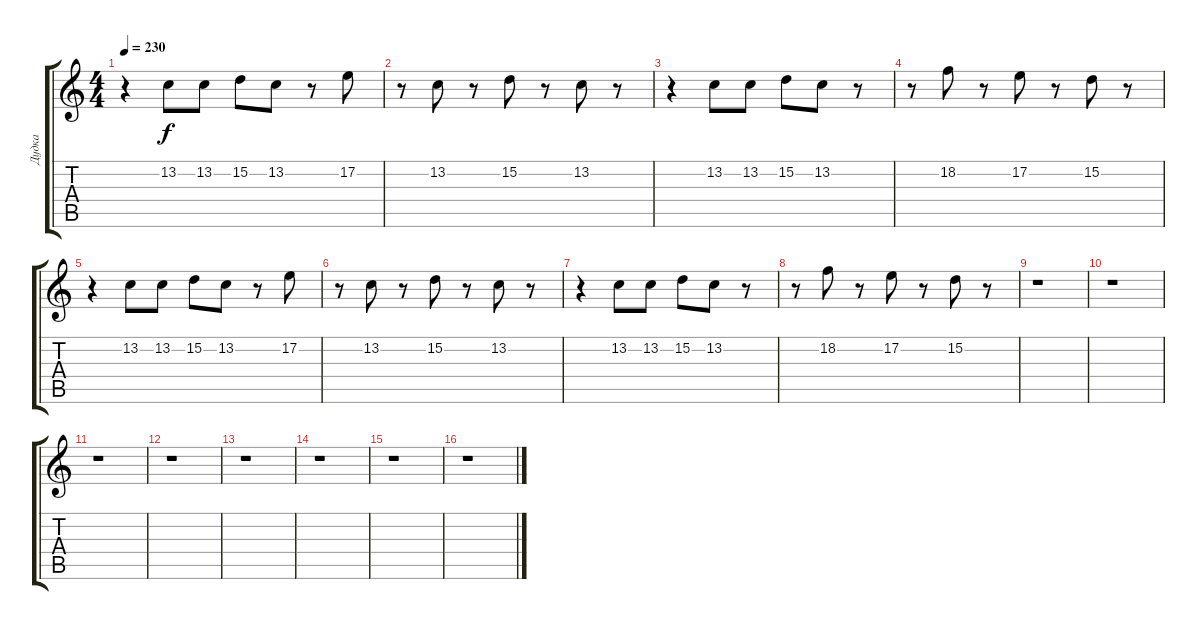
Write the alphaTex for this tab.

\track ("Дудка" "Дудка") {instrument trombone}
\staff {score tabs}
\tuning (E4 B3 G3 D3 A2 E2) {hide}
\ts (4 4)
\tempo 230
\clef g2
\ks c
r.4{dy f} 13.2.8 13.2.8 15.2.8 13.2.8 r.8 17.2.8 |
r.8 13.2.8 r.8 15.2.8 r.8 13.2.8 r.8 |
r.4 13.2.8 13.2.8 15.2.8 13.2.8 r.8 |
r.8 18.2.8 r.8 17.2.8 r.8 15.2.8 r.8 |
r.4 13.2.8 13.2.8 15.2.8 13.2.8 r.8 17.2.8 |
r.8 13.2.8 r.8 15.2.8 r.8 13.2.8 r.8 |
r.4 13.2.8 13.2.8 15.2.8 13.2.8 r.8 |
r.8 18.2.8 r.8 17.2.8 r.8 15.2.8 r.8 |
r.1 |
r.1 |
r.1 |
r.1 |
r.1 |
r.1 |
r.1 |
r.1
